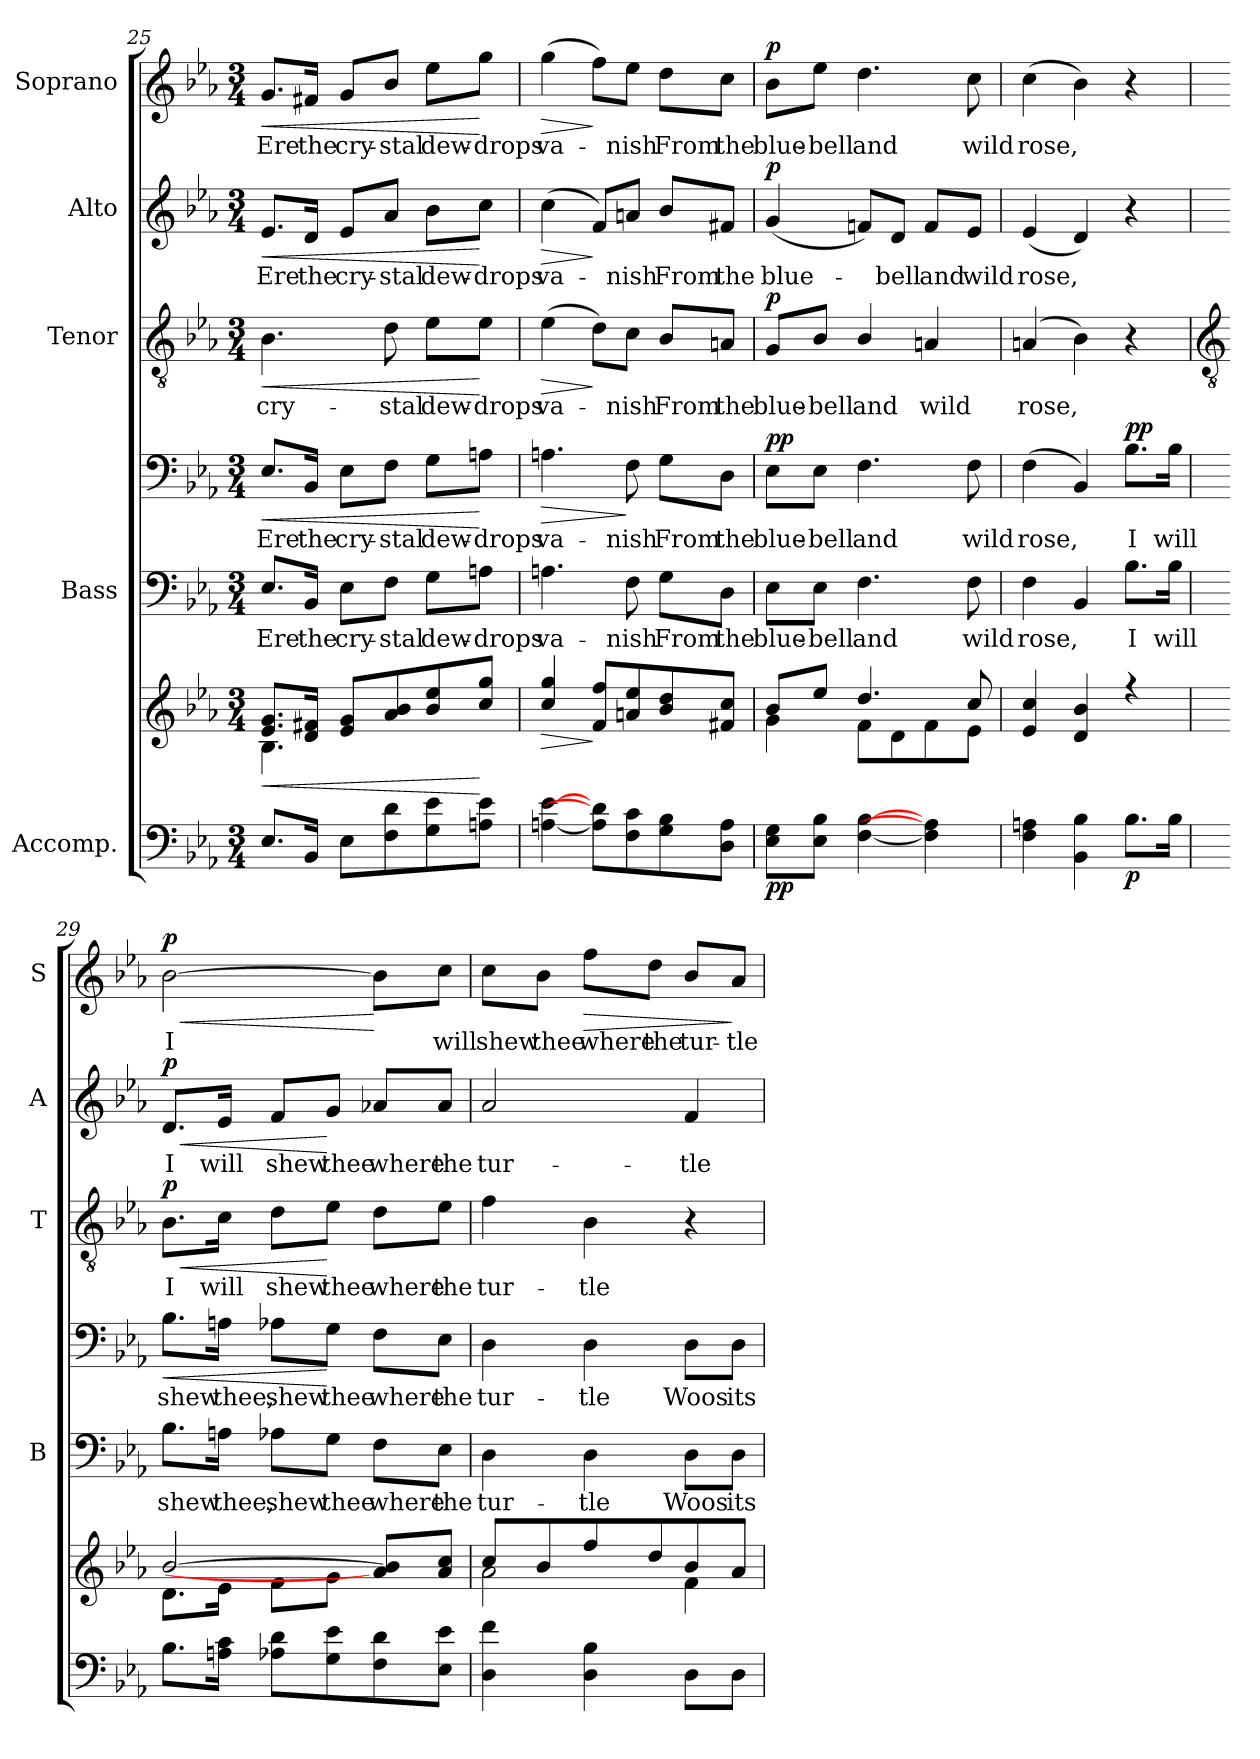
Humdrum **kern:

**kern	**kern	**dynam	**kern	**text	**kern	**text	**dynam	**kern	**text	**dynam	**kern	**text	**dynam	**kern	**text	**dynam
*part5	*part5	*part5	*part4	*part4	*part4	*part4	*part4	*part3	*part3	*part3	*part2	*part2	*part2	*part1	*part1	*part1
*staff7	*staff6	*staff6/7	*staff5	*staff5	*staff4	*staff4	*staff4/5	*staff3	*staff3	*staff3	*staff2	*staff2	*staff2	*staff1	*staff1	*staff1
*I"Accomp.	*	*	*I"Bass	*	*	*	*	*I"Tenor	*	*	*I"Alto	*	*	*I"Soprano	*	*
*	*	*	*I'B	*	*	*	*	*I'T	*	*	*I'A	*	*	*I'S	*	*
!!LO:LB:g=z
*clefF4	*clefG2	*	*	*	*clefF4	*	*	*clefGv2	*	*	*clefG2	*	*	*clefG2	*	*
*k[b-e-a-]	*k[b-e-a-]	*	*k[b-e-a-]	*	*k[b-e-a-]	*	*	*k[b-e-a-]	*	*	*k[b-e-a-]	*	*	*k[b-e-a-]	*	*
*E-:	*E-:	*	*E-:	*	*E-:	*	*	*E-:	*	*	*E-:	*	*	*E-:	*	*
*M3/4	*M3/4	*	*M3/4	*	*M3/4	*	*	*M3/4	*	*	*M3/4	*	*	*M3/4	*	*
=25	=25	=25	=25	=25	=25	=25	=25	=25	=25	=25	=25	=25	=25	=25	=25	=25
!	!	!LO:HP:b	!	!LO:LY:b	!	!LO:LY:b	!LO:HP:b	!	!LO:LY:b	!LO:HP:b	!	!LO:LY:b	!LO:HP:b	!	!LO:LY:b	!LO:HP:b
*	*^	*	*	*	*	*	*	*	*	*	*	*	*	*	*	*
8.E-L	8.e-/ 8.g/L	4.B-\	<	8.E-/L	Ere	8.E-/L	Ere	<	4.B-	cry-	<	8.e-/L	Ere	<	8.g/L	Ere	<
!	!	!	!	!	!LO:LY:b	!	!LO:LY:b	!	!	!	!	!	!LO:LY:b	!	!	!LO:LY:b	!
16BB-J	16d/ 16f#X/J	.	.	16BB-/Jk	the	16BB-/Jk	the	.	.	.	.	16d/Jk	the	.	16f#X/Jk	the	.
!	!	!	!	!	!LO:LY:b	!	!LO:LY:b	!	!	!	!	!	!LO:LY:b	!	!	!LO:LY:b	!
8E-L	8e-/ 8g/L	.	.	8E-\L	cry-	8E-\L	cry-	.	.	.	.	8e-/L	cry-	.	8g/L	cry-	.
!	!	!	!	!	!LO:LY:b	!	!LO:LY:b	!	!	!LO:LY:b	!	!	!LO:LY:b	!	!	!LO:LY:b	!
8F 8d	8a-/ 8b-/	4.ryy	.	8F\J	-stal	8F\J	-stal	.	8d	-stal	.	8a-/J	-stal	.	8b-/J	-stal	.
!	!	!	!	!	!LO:LY:b	!	!LO:LY:b	!	!	!LO:LY:b	!	!	!LO:LY:b	!	!	!LO:LY:b	!
8G 8e-	8b-/ 8ee-/	.	.	8G\L	dew-	8G\L	dew-	.	8e-\L	dew-	.	8b-\L	dew-	.	8ee-\L	dew-	.
!	!	!	!	!	!LO:LY:b	!	!LO:LY:b	!	!	!LO:LY:b	!	!	!LO:LY:b	!	!	!LO:LY:b	!
8An 8e-J	8cc/ 8gg/J	.	[	8An\J	-drops	8An\J	-drops	[	8e-\J	-drops	[	8cc\J	-drops	[	8gg\J	-drops	[
=26	=26	=26	=26	=26	=26	=26	=26	=26	=26	=26	=26	=26	=26	=26	=26	=26	=26
!	!	!LO:N:vis=1	!LO:HP:b	!	!LO:LY:b	!	!LO:LY:b	!LO:HP:b	!	!LO:LY:b	!LO:HP:b	!	!LO:LY:b	!LO:HP:b	!	!LO:LY:b	!LO:HP:b
[4An [4e-	4cc 4gg	2.ryy	>	4.An	va-	4.An	va-	>	(>4e-	va-	>	(4cc	va-	>	(>4gg	va-	>
8A] 8d]L	8f 8ffL	.	]	.	.	.	.	.	8d\L)	.	]	8f/L)	.	]	8ff\L)	.	]
!	!	!	!	!	!LO:LY:b	!	!LO:LY:b	!	!	!LO:LY:b	!	!	!LO:LY:b	!	!	!LO:LY:b	!
8F 8c	8an 8ee-	.	.	8F	-nish	8F	-nish	]	8c\J	nish	.	8an/J	nish	.	8ee-\J	nish	.
!	!	!	!	!	!LO:LY:b	!	!LO:LY:b	!	!	!LO:LY:b	!	!	!LO:LY:b	!	!	!LO:LY:b	!
8G 8B-	8b- 8dd	.	.	8G\L	From	8G\L	From	.	8B-/L	From	.	8b-/L	From	.	8dd\L	From	.
!	!	!	!	!	!LO:LY:b	!	!LO:LY:b	!	!	!LO:LY:b	!	!	!LO:LY:b	!	!	!LO:LY:b	!
8D 8AJ	8f#X 8ccJ	.	.	8D\J	the	8D\J	the	.	8An/J	the	.	8f#X/J	the	.	8cc\J	the	.
=27	=27	=27	=27	=27	=27	=27	=27	=27	=27	=27	=27	=27	=27	=27	=27	=27	=27
!	!	!	!LO:DY:b=2	!	!LO:LY:b	!	!LO:LY:b	!	!	!LO:LY:b	!	!	!LO:LY:b	!	!	!LO:LY:b	!
!	!	!	!LO:DY:n=1:b	!	!	!	!	!LO:DY:b=2	!	!	!	!	!	!	!	!	!
!	!	!	!	!	!	!	!	!LO:DY:n=1:b	!	!	!LO:DY:b	!	!	!LO:DY:b	!	!	!LO:DY:b
8E- 8GL	8b-/L	4g\	p p	8E-\L	blue-	8E-\L	blue-	p p	8G/L	blue-	p	(<4g	blue-	p	8b-\L	blue-	p
!	!	!	!	!	!LO:LY:b	!	!LO:LY:b	!	!	!LO:LY:b	!	!	!	!	!	!LO:LY:b	!
8E- 8B-J	8ee-/J	.	.	8E-\J	-bell	8E-\J	-bell	.	8B-/J	-bell	.	.	.	.	8ee-\J	-bell	.
!	!	!	!	!	!LO:LY:b	!	!LO:LY:b	!	!	!LO:LY:b	!	!	!	!	!	!LO:LY:b	!
[4F [4B-	4.dd/	8f\L	.	4.F	and	4.F	and	.	4B-/	and	.	8fn/L)	.	.	4.dd	and	.
!	!	!	!	!	!	!	!	!	!	!	!	!	!LO:LY:b	!	!	!	!
.	.	8d\	.	.	.	.	.	.	.	.	.	8d/J	bell	.	.	.	.
!	!	!	!	!	!	!	!	!	!	!LO:LY:b	!	!	!LO:LY:b	!	!	!	!
4F] 4A]	.	8f\	.	.	.	.	.	.	4An	wild	.	8f/L	and	.	.	.	.
!	!	!	!	!	!LO:LY:b	!	!LO:LY:b	!	!	!	!	!	!LO:LY:b	!	!	!LO:LY:b	!
.	8cc/	8e-\J	.	8F	wild	8F	wild	.	.	.	.	8e-/J	wild	.	8cc	wild	.
=28	=28	=28	=28	=28	=28	=28	=28	=28	=28	=28	=28	=28	=28	=28	=28	=28	=28
!	!	!LO:N:vis=1	!	!	!LO:LY:b	!	!LO:LY:b	!	!	!LO:LY:b	!	!	!LO:LY:b	!	!	!LO:LY:b	!
4F 4An	4e- 4cc	2.ryy	.	4F	rose,	(<4F	rose,	.	(<4An	rose,	.	(<4e-	rose,	.	(>4cc	rose,	.
4BB- 4B-	4d 4b-	.	.	4BB-	.	4BB-)	.	.	4B-)	.	.	4d)	.	.	4b-)	.	.
!	!	!	!LO:DY:b=2	!	!LO:LY:b	!	!LO:LY:b	!LO:DY:b=2	!	!	!	!	!	!	!	!	!
!	!	!	!	!	!	!	!	!LO:DY:n=1:b	!	!	!	!	!	!	!	!	!
8.B-L	4r	.	p	8.B-\L	I	8.B-\L	I	p p	4r	.	.	4r	.	.	4r	.	.
!	!	!	!	!	!LO:LY:b	!	!LO:LY:b	!	!	!	!	!	!	!	!	!	!
16B-J	.	.	.	16B-\Jk	will	16B-\Jk	will	.	.	.	.	.	.	.	.	.	.
!!LO:LB:g=z
=29	=29	=29	=29	=29	=29	=29	=29	=29	=29	=29	=29	=29	=29	=29	=29	=29	=29
*	*	*	*	*	*	*	*	*	*clefGv2	*	*	*	*	*	*	*	*
!	!	!	!	!	!LO:LY:b	!	!LO:LY:b	!LO:HP:b	!	!LO:LY:b	!LO:HP:b	!	!LO:LY:b	!LO:HP:b	!	!LO:LY:b	!LO:HP:b
!	!	!	!	!	!	!	!	!	!	!	!LO:DY:n=1:b	!	!	!LO:DY:n=1:b	!	!	!LO:DY:n=1:b
8.B-L	[2b-/	8.d\L	.	8.B-\L	shew	8.B-\L	shew	<	8.B-\L	I	< p	8.d/L	I	< p	[2b-	I	< p
!	!	!	!	!	!LO:LY:b	!	!LO:LY:b	!	!	!LO:LY:b	!	!	!LO:LY:b	!	!	!	!
16An 16cJ	.	16e-\J	.	16An\Jk	thee,	16An\Jk	thee,	.	16c\Jk	will	.	16e-/Jk	will	.	.	.	.
!	!	!	!	!	!LO:LY:b	!	!LO:LY:b	!	!	!LO:LY:b	!	!	!LO:LY:b	!	!	!	!
8A-X 8dL	.	8f\L	.	8A-X\L	shew	8A-X\L	shew	.	8d\L	shew	.	8f/L	shew	.	.	.	.
!	!	!	!	!	!LO:LY:b	!	!LO:LY:b	!	!	!LO:LY:b	!	!	!LO:LY:b	!	!	!	!
8G 8e-	.	8g\J	.	8G\J	thee	8G\J	thee	[	8e-\J	thee	[	8g/J	thee	[	.	.	.
!	!	!	!	!	!LO:LY:b	!	!LO:LY:b	!	!	!LO:LY:b	!	!	!LO:LY:b	!	!	!	!
8F 8d	8a-/] 8b-/]L	4ryy	.	8F\L	where	8F\L	where	.	8d\L	where	.	8a-X/L	where	.	8b-\L]	.	[
!	!	!	!	!	!LO:LY:b	!	!LO:LY:b	!	!	!LO:LY:b	!	!	!LO:LY:b	!	!	!LO:LY:b	!
8E- 8e-J	8a-/ 8cc/J	.	.	8E-\J	the	8E-\J	the	.	8e-\J	the	.	8a-/J	the	.	8cc\J	will	.
=30	=30	=30	=30	=30	=30	=30	=30	=30	=30	=30	=30	=30	=30	=30	=30	=30	=30
!	!	!	!	!	!LO:LY:b	!	!LO:LY:b	!	!	!LO:LY:b	!	!	!LO:LY:b	!	!	!LO:LY:b	!
4D 4f	8cc/L	2a-\	.	4D	tur-	4D	tur-	.	4f	tur-	.	2a-	tur-	.	8cc\L	shew	.
!	!	!	!	!	!	!	!	!	!	!	!	!	!	!	!	!LO:LY:b	!
.	8b-/	.	.	.	.	.	.	.	.	.	.	.	.	.	8b-\J	thee	.
!	!	!	!	!	!LO:LY:b	!	!LO:LY:b	!	!	!LO:LY:b	!	!	!	!	!	!LO:LY:b	!LO:HP:b
4D 4B-	8ff/	.	.	4D	-tle	4D	-tle	.	4B-	-tle	.	.	.	.	8ff\L	where	>
!	!	!	!	!	!	!	!	!	!	!	!	!	!	!	!	!LO:LY:b	!
.	8dd/	.	.	.	.	.	.	.	.	.	.	.	.	.	8dd\J	the	.
!	!	!	!	!	!LO:LY:b	!	!LO:LY:b	!	!	!	!	!	!LO:LY:b	!	!	!LO:LY:b	!
8DL	8b-/	4f\	.	8D\L	Woos	8D\L	Woos	.	4r	.	.	4f	-tle	.	8b-/L	tur-	.
!	!	!	!	!	!LO:LY:b	!	!LO:LY:b	!	!	!	!	!	!	!	!	!LO:LY:b	!
8DJ	8a-J	.	.	8D\J	its	8D\J	its	.	.	.	.	.	.	.	8a-/J	-tle	]
*	*v	*v	*	*	*	*	*	*	*	*	*	*	*	*	*	*	*
=	=	=	=	=	=	=	=	=	=	=	=	=	=	=	=	=
*-	*-	*-	*-	*-	*-	*-	*-	*-	*-	*-	*-	*-	*-	*-	*-	*-
